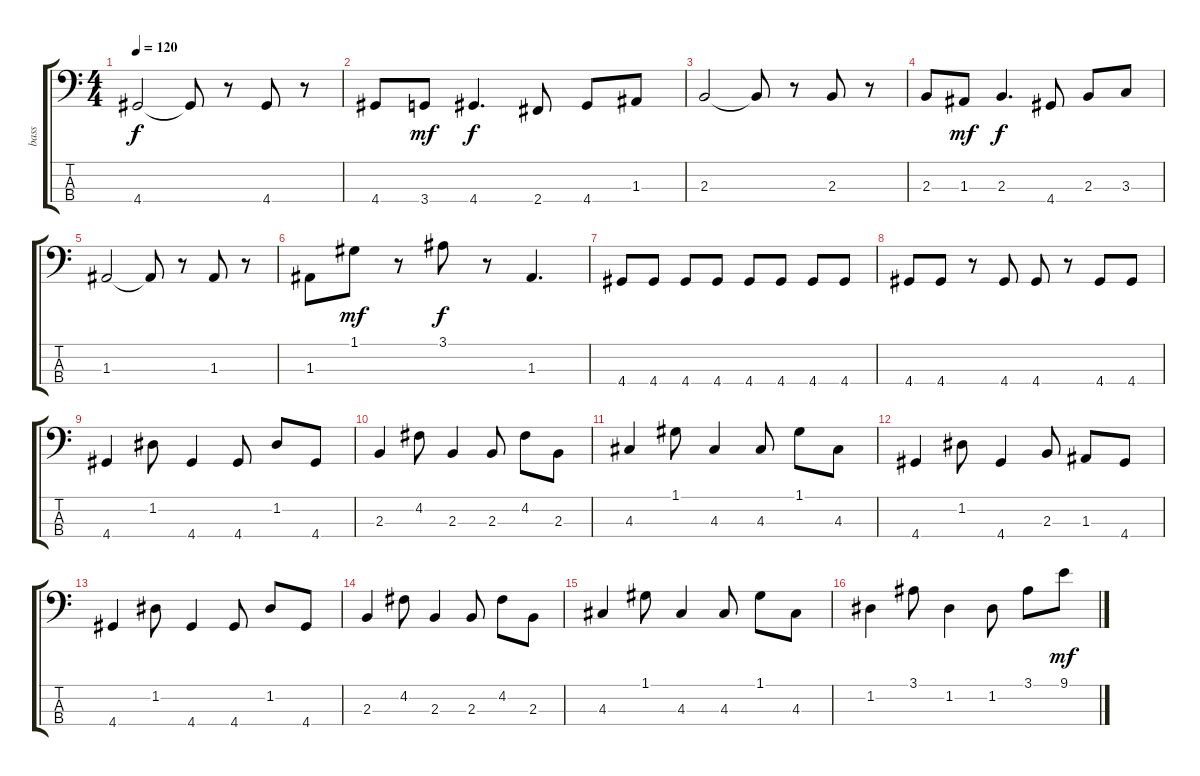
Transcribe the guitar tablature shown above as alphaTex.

\track ("bass" "bass") {instrument electricbassfinger}
\staff {score tabs}
\tuning (G2 D2 A1 E1) {hide}
\ts (4 4)
\tempo 120
\clef f4
\ks c
4.4.2{dy f} 4.4{t}.8 r.8 4.4.8 r.8 |
4.4.8 3.4.8{dy mf} 4.4.4{d dy f} 2.4.8 4.4.8 1.3.8 |
2.3.2 2.3{t}.8 r.8 2.3.8 r.8 |
2.3.8 1.3.8{dy mf} 2.3.4{d dy f} 4.4.8 2.3.8 3.3.8 |
1.3.2 1.3{t}.8 r.8 1.3.8 r.8 |
1.3.8 1.1.8{dy mf} r.8 3.1.8{dy f} r.8 1.3.4{d} |
4.4.8 4.4.8 4.4.8 4.4.8 4.4.8 4.4.8 4.4.8 4.4.8 |
4.4.8 4.4.8 r.8 4.4.8 4.4.8 r.8 4.4.8 4.4.8 |
4.4.4 1.2.8 4.4.4 4.4.8 1.2.8 4.4.8 |
2.3.4 4.2.8 2.3.4 2.3.8 4.2.8 2.3.8 |
4.3.4 1.1.8 4.3.4 4.3.8 1.1.8 4.3.8 |
4.4.4 1.2.8 4.4.4 2.3.8 1.3.8 4.4.8 |
4.4.4 1.2.8 4.4.4 4.4.8 1.2.8 4.4.8 |
2.3.4 4.2.8 2.3.4 2.3.8 4.2.8 2.3.8 |
4.3.4 1.1.8 4.3.4 4.3.8 1.1.8 4.3.8 |
1.2.4 3.1.8 1.2.4 1.2.8 3.1.8 9.1.8{dy mf}
